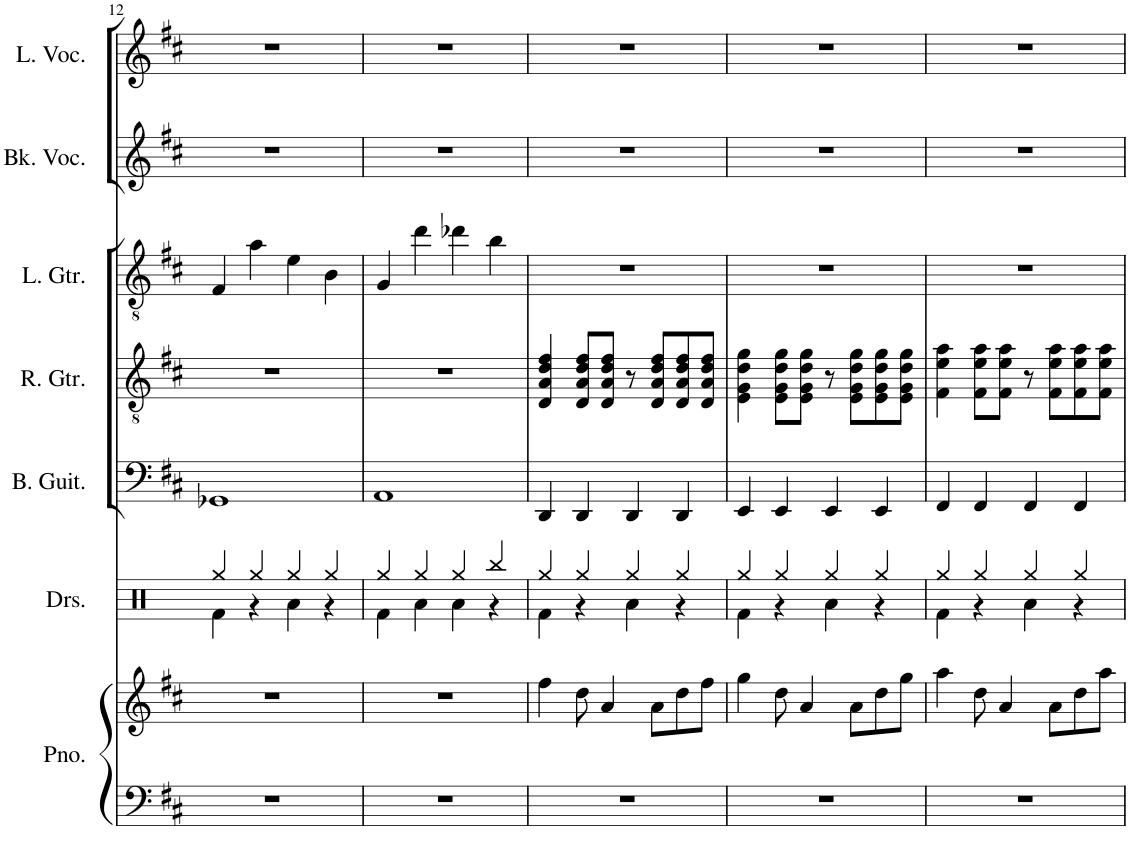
**kern	**kern	**kern	**kern	**kern	**kern	**kern	**kern
*part7	*part7	*part6	*part5	*part4	*part3	*part2	*part1
*staff8	*staff7	*staff6	*staff5	*staff4	*staff3	*staff2	*staff1
*I"Piano	*	*I"Drumset	*I"Bass Guitar	*I"Rhythm Guitar	*I"Lead Guitar	*I"Backing Vocals	*I"Lead Vocals
*I'Pno.	*	*I'Drs.	*I'B. Guit.	*I'R. Gtr.	*I'L. Gtr.	*I'Bk. Voc.	*I'L. Voc.
!!LO:PB:g=z
*clefF4	*clefG2	*clefX	*clefF4	*clefGv2	*clefGv2	*clefG2	*clefG2
*	*	*	*Trd7c12	*	*	*	*
*k[f#c#]	*k[f#c#]	*k[]	*k[f#c#]	*k[f#c#]	*k[f#c#]	*k[f#c#]	*k[f#c#]
*M4/4	*M4/4	*M4/4	*M4/4	*M4/4	*M4/4	*M4/4	*M4/4
=12	=12	=12	=12	=12	=12	=12	=12
*	*	*^	*	*	*	*	*
1r	1r	4Rgg/	4Rf\	1GG-X	1r	4F#/	1r	1r
.	.	4Rgg/	4r	.	.	4a\	.	.
.	.	4Rgg/	4Ra\	.	.	4e\	.	.
.	.	4Rgg/	4r	.	.	4B\	.	.
=13	=13	=13	=13	=13	=13	=13	=13	=13
1r	1r	4Rgg/	4Rf\	1AA	1r	4G/	1r	1r
.	.	4Rgg/	4Ra\	.	.	4dd\	.	.
.	.	4Rgg/	4Ra\	.	.	4dd-X\	.	.
.	.	4Rbb/	4r	.	.	4b\	.	.
=14	=14	=14	=14	=14	=14	=14	=14	=14
1r	4ff#\	4Rgg/	4Rf\	4DD/	4D/ 4A/ 4d/ 4f#/	1r	1r	1r
.	8dd\	4Rgg/	4r	4DD/	8D/ 8A/ 8d/ 8f#/L	.	.	.
.	4a/	.	.	.	8D/ 8A/ 8d/ 8f#/J	.	.	.
.	.	4Rgg/	4Ra\	4DD/	8r	.	.	.
.	8a\L	.	.	.	8D/ 8A/ 8d/ 8f#/L	.	.	.
.	8dd\	4Rgg/	4r	4DD/	8D/ 8A/ 8d/ 8f#/	.	.	.
.	8ff#\J	.	.	.	8D/ 8A/ 8d/ 8f#/J	.	.	.
=15	=15	=15	=15	=15	=15	=15	=15	=15
1r	4gg\	4Rgg/	4Rf\	4EE/	4E\ 4G\ 4d\ 4g\	1r	1r	1r
.	8dd\	4Rgg/	4r	4EE/	8E\ 8G\ 8d\ 8g\L	.	.	.
.	4a/	.	.	.	8E\ 8G\ 8d\ 8g\J	.	.	.
.	.	4Rgg/	4Ra\	4EE/	8r	.	.	.
.	8a\L	.	.	.	8E\ 8G\ 8d\ 8g\L	.	.	.
.	8dd\	4Rgg/	4r	4EE/	8E\ 8G\ 8d\ 8g\	.	.	.
.	8gg\J	.	.	.	8E\ 8G\ 8d\ 8g\J	.	.	.
=16	=16	=16	=16	=16	=16	=16	=16	=16
1r	4aa\	4Rgg/	4Rf\	4FF#/	4F#\ 4e\ 4a\	1r	1r	1r
.	8dd\	4Rgg/	4r	4FF#/	8F#\ 8e\ 8a\L	.	.	.
.	4a/	.	.	.	8F#\ 8e\ 8a\J	.	.	.
.	.	4Rgg/	4Ra\	4FF#/	8r	.	.	.
.	8a\L	.	.	.	8F#\ 8e\ 8a\L	.	.	.
.	8dd\	4Rgg/	4r	4FF#/	8F#\ 8e\ 8a\	.	.	.
.	8aa\J	.	.	.	8F#\ 8e\ 8a\J	.	.	.
*	*	*v	*v	*	*	*	*	*
=	=	=	=	=	=	=	=
*-	*-	*-	*-	*-	*-	*-	*-
